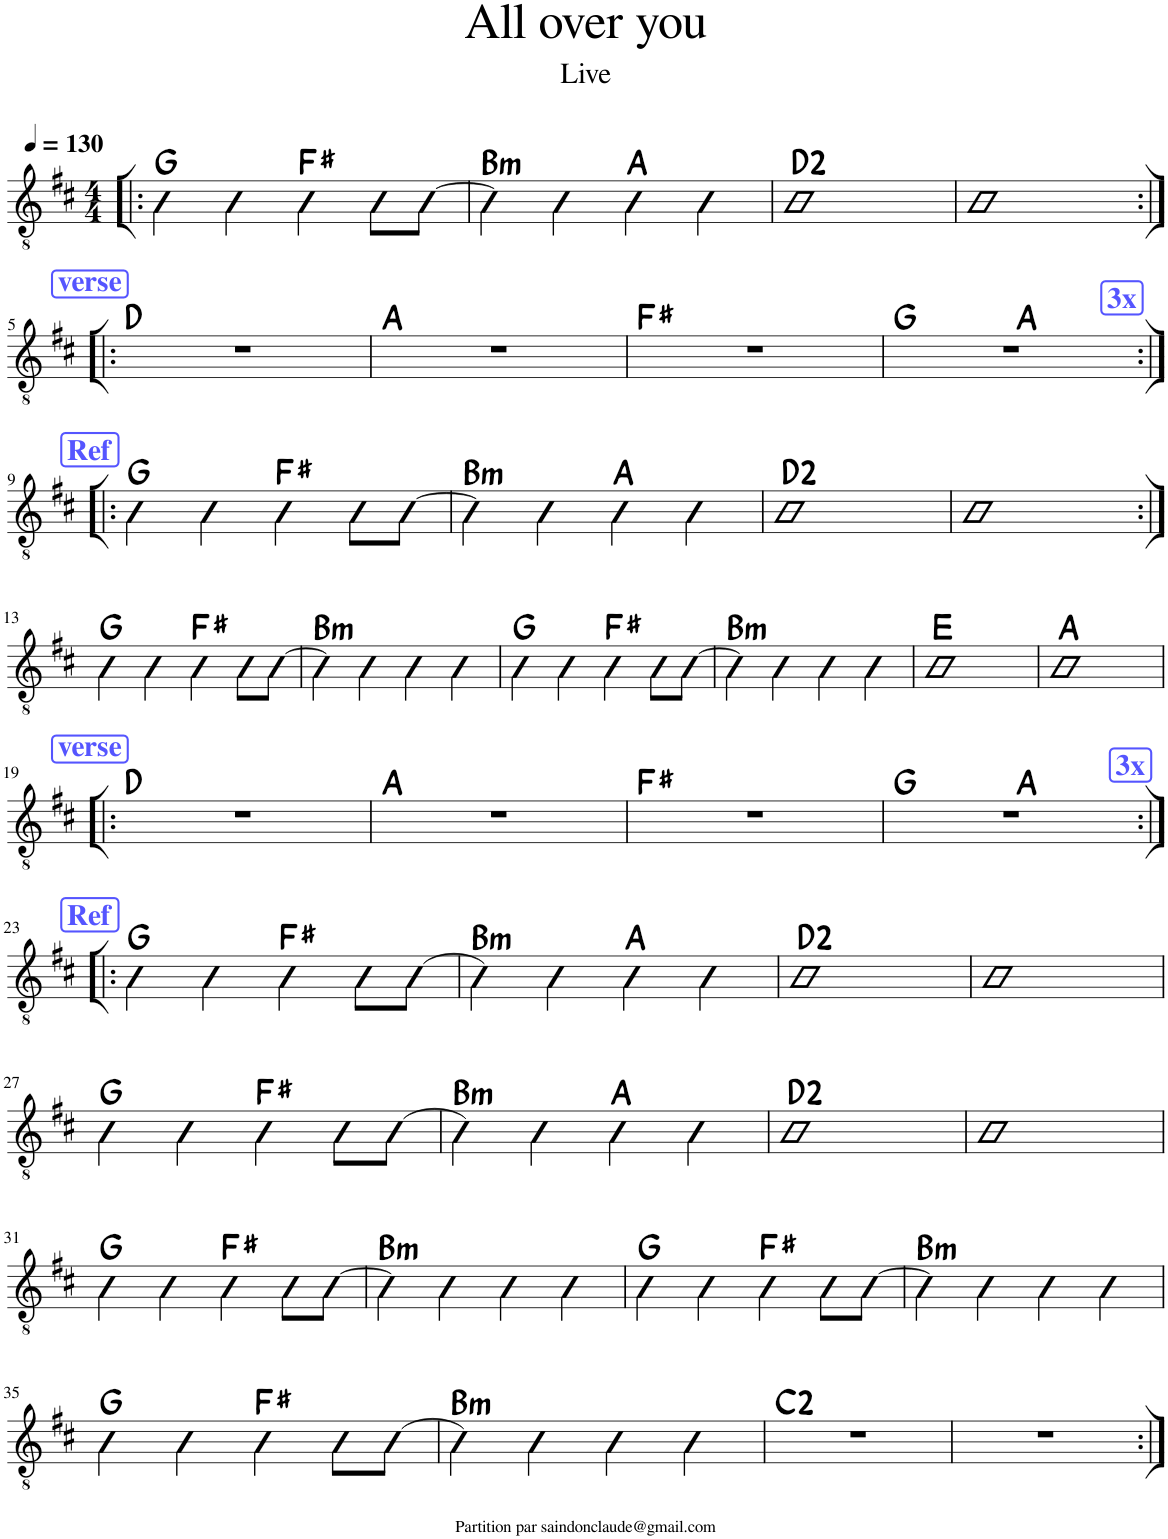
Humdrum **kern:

**kern	**harte
*part1	*part1
*staff1	*
*I"Classical Guitar	*
*I'Guit.	*
*clefGv2	*
*k[f#c#]	*
*M4/4	*
*MM130	*
=1!|:	=1!|:
4G\	G:maj
4G\	.
4F#\	F#:maj
8F#\L	.
[8F#\J	.
=2	=2
!	!LO:H:kt=m
4F#\]	B:min
4F#\	.
4F#\	A:maj
4F#\	.
=3	=3
1D	D:maj(2)
=4	=4
1D	.
!!LO:LB:g=z
!!LO:REH:place=s1:a:B:cj:color=#5555FF:fs=14:t=verse
=5:|!|:	=5:|!|:
1r	D:maj
=6	=6
1r	A:maj
=7	=7
1r	F#:maj
!!LO:REH:place=s1:a:B:cj:color=#5555FF:fs=14:t=3x
=8	=8
*^	*
1r	2ryy	G:maj
.	2ryy	A:maj
*v	*v	*
!!LO:LB:g=z
!!LO:REH:place=s1:a:B:cj:color=#5555FF:fs=14:t=Ref
=9:|!|:	=9:|!|:
4G\	G:maj
4G\	.
4F#\	F#:maj
8F#\L	.
[8F#\J	.
=10	=10
!	!LO:H:kt=m
4F#\]	B:min
4F#\	.
4F#\	A:maj
4F#\	.
=11	=11
1D	D:maj(2)
=12	=12
1D	.
!!LO:LB:g=z
=13:|!	=13:|!
4G\	G:maj
4G\	.
4F#\	F#:maj
8F#\L	.
[8F#\J	.
=14	=14
!	!LO:H:kt=m
4F#\]	B:min
4F#\	.
4F#\	.
4F#\	.
=15	=15
4G\	G:maj
4G\	.
4F#\	F#:maj
8F#\L	.
[8F#\J	.
=16	=16
!	!LO:H:kt=m
4F#\]	B:min
4F#\	.
4F#\	.
4F#\	.
=17	=17
1D	E:maj
=18	=18
1D	A:maj
!!LO:LB:g=z
!!LO:REH:place=s1:a:B:cj:color=#5555FF:fs=14:t=verse
=19!|:	=19!|:
1r	D:maj
=20	=20
1r	A:maj
=21	=21
1r	F#:maj
!!LO:REH:place=s1:a:B:cj:color=#5555FF:fs=14:t=3x
=22	=22
*^	*
1r	2ryy	G:maj
.	2ryy	A:maj
*v	*v	*
!!LO:LB:g=z
!!LO:REH:place=s1:a:B:cj:color=#5555FF:fs=14:t=Ref
=23:|!|:	=23:|!|:
4G\	G:maj
4G\	.
4F#\	F#:maj
8F#\L	.
[8F#\J	.
=24	=24
!	!LO:H:kt=m
4F#\]	B:min
4F#\	.
4F#\	A:maj
4F#\	.
=25	=25
1D	D:maj(2)
=26	=26
1D	.
!!LO:LB:g=z
=27	=27
4G\	G:maj
4G\	.
4F#\	F#:maj
8F#\L	.
[8F#\J	.
=28	=28
!	!LO:H:kt=m
4F#\]	B:min
4F#\	.
4F#\	A:maj
4F#\	.
=29	=29
1D	D:maj(2)
=30	=30
1D	.
!!LO:LB:g=z
=31	=31
4G\	G:maj
4G\	.
4F#\	F#:maj
8F#\L	.
[8F#\J	.
=32	=32
!	!LO:H:kt=m
4F#\]	B:min
4F#\	.
4F#\	.
4F#\	.
=33	=33
4G\	G:maj
4G\	.
4F#\	F#:maj
8F#\L	.
[8F#\J	.
=34	=34
!	!LO:H:kt=m
4F#\]	B:min
4F#\	.
4F#\	.
4F#\	.
!!LO:LB:g=z
=35	=35
4G\	G:maj
4G\	.
4F#\	F#:maj
8F#\L	.
[8F#\J	.
=36	=36
!	!LO:H:kt=m
4F#\]	B:min
4F#\	.
4F#\	.
4F#\	.
=37	=37
1r	C:maj(2)
=38	=38
1r	.
=:|!	=:|!
*-	*-
